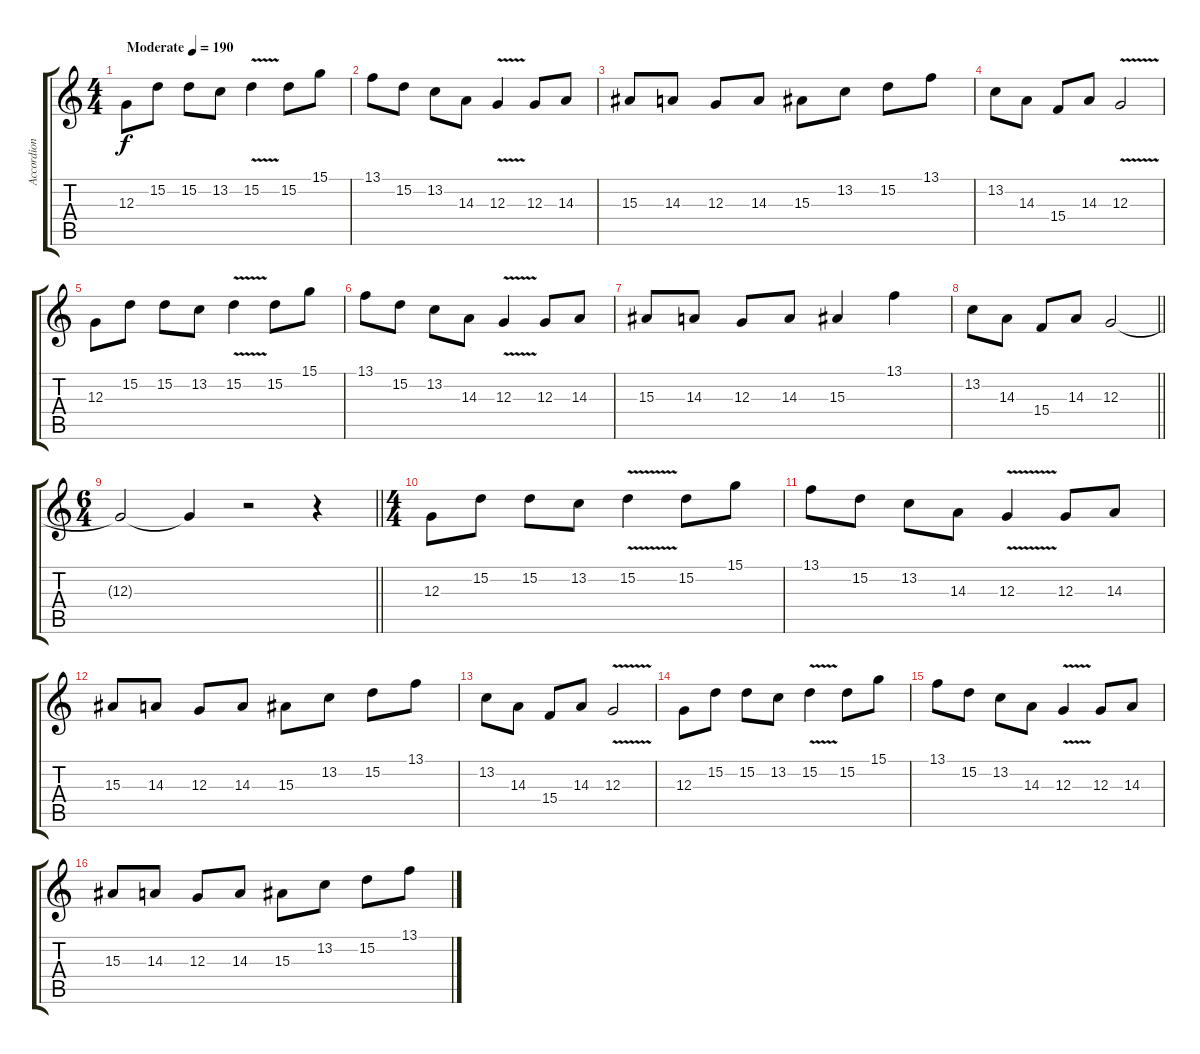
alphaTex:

\track ("Accordion" "Accordion") {instrument accordion}
\staff {score tabs}
\tuning (E4 B3 G3 D3 A2 E2) {hide}
\ts (4 4)
\tempo (190 "Moderate")
\clef g2
\ks c
12.3.8{dy f instrument accordion} 15.2.8 15.2.8 13.2.8 15.2{v}.4 15.2.8 15.1.8 |
13.1.8 15.2.8 13.2.8 14.3.8 12.3{v}.4 12.3.8 14.3.8 |
15.3.8 14.3.8 12.3.8 14.3.8 15.3.8 13.2.8 15.2.8 13.1.8 |
13.2.8 14.3.8 15.4.8 14.3.8 12.3{v}.2 |
12.3.8 15.2.8 15.2.8 13.2.8 15.2{v}.4 15.2.8 15.1.8 |
13.1.8 15.2.8 13.2.8 14.3.8 12.3{v}.4 12.3.8 14.3.8 |
15.3.8 14.3.8 12.3.8 14.3.8 15.3.4 13.1.4 |
\barLineRight lightlight
13.2.8 14.3.8 15.4.8 14.3.8 12.3.2 |
\ts (6 4)
\barLineRight lightlight
12.3{t}.2 12.3{t}.4 r.2 r.4 |
\ts (4 4)
\section ("" "")
12.3.8 15.2.8 15.2.8 13.2.8 15.2{v}.4 15.2.8 15.1.8 |
13.1.8 15.2.8 13.2.8 14.3.8 12.3{v}.4 12.3.8 14.3.8 |
15.3.8 14.3.8 12.3.8 14.3.8 15.3.8 13.2.8 15.2.8 13.1.8 |
13.2.8 14.3.8 15.4.8 14.3.8 12.3{v}.2 |
12.3.8 15.2.8 15.2.8 13.2.8 15.2{v}.4 15.2.8 15.1.8 |
13.1.8 15.2.8 13.2.8 14.3.8 12.3{v}.4 12.3.8 14.3.8 |
15.3.8 14.3.8 12.3.8 14.3.8 15.3.8 13.2.8 15.2.8 13.1.8
